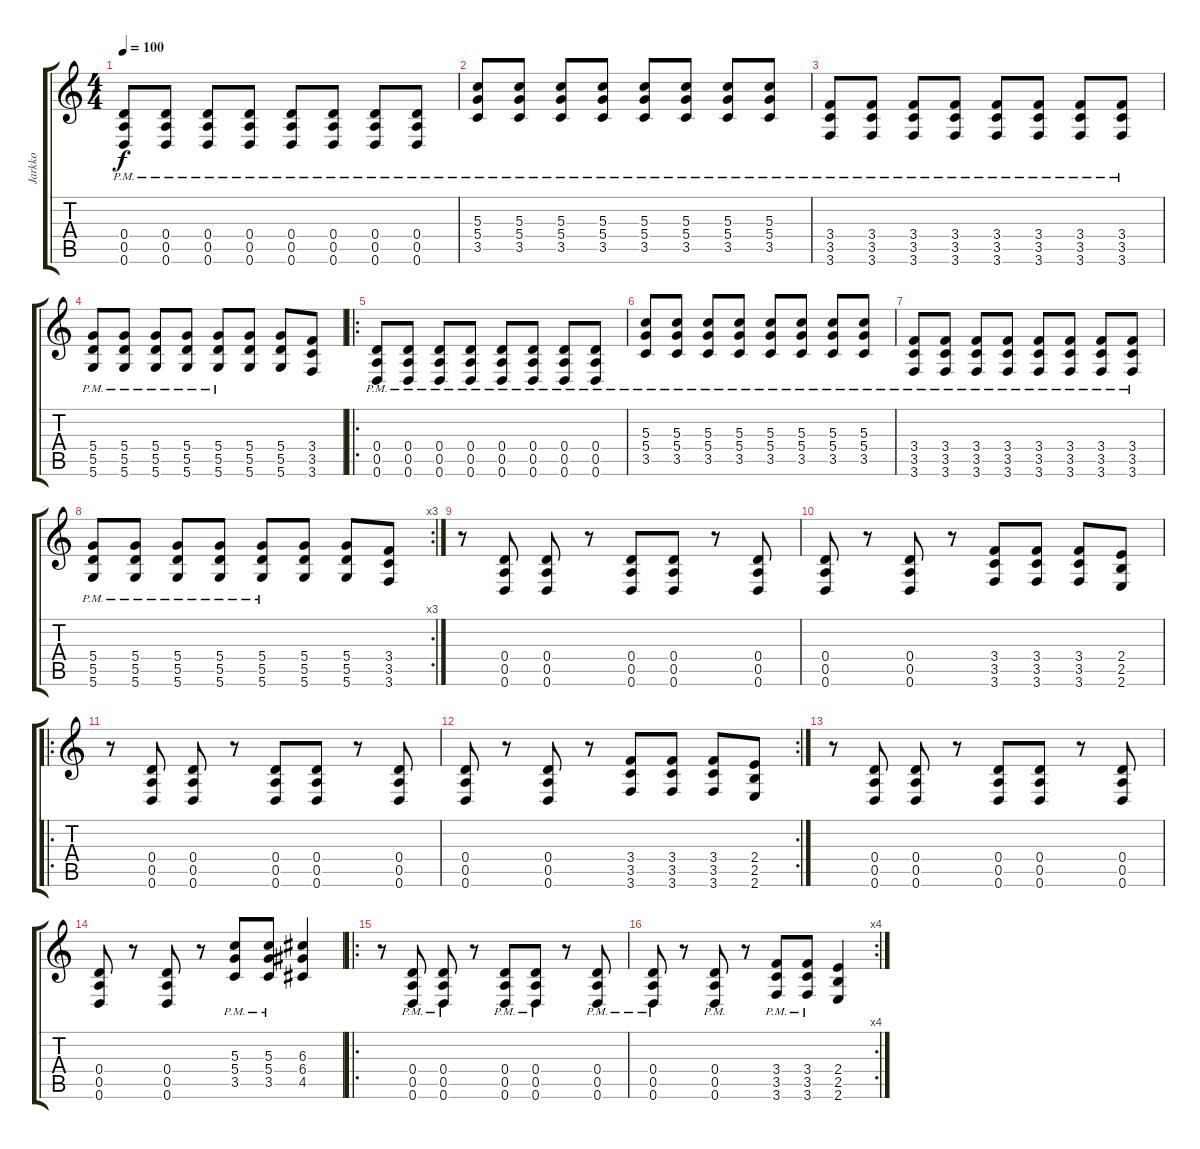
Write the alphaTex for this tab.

\track ("Jarkko" "Jarkko") {instrument distortionguitar}
\staff {score tabs}
\tuning (E4 B3 G3 D3 A2 D2) {hide}
\ts (4 4)
\tempo 100
\clef g2
\ks c
(0.4{pm} 0.5{pm} 0.6{pm}).8{dy f instrument distortionguitar} (0.4{pm} 0.5{pm} 0.6{pm}).8 (0.4{pm} 0.5{pm} 0.6{pm}).8 (0.4{pm} 0.5{pm} 0.6{pm}).8 (0.4{pm} 0.5{pm} 0.6{pm}).8 (0.4{pm} 0.5{pm} 0.6{pm}).8 (0.4{pm} 0.5{pm} 0.6{pm}).8 (0.4{pm} 0.5{pm} 0.6{pm}).8 |
(5.3{pm} 5.4{pm} 3.5{pm}).8 (5.3{pm} 5.4{pm} 3.5{pm}).8 (5.3{pm} 5.4{pm} 3.5{pm}).8 (5.3{pm} 5.4{pm} 3.5{pm}).8 (5.3{pm} 5.4{pm} 3.5{pm}).8 (5.3{pm} 5.4{pm} 3.5{pm}).8 (5.3{pm} 5.4{pm} 3.5{pm}).8 (5.3{pm} 5.4{pm} 3.5{pm}).8 |
(3.4{pm} 3.5{pm} 3.6{pm}).8 (3.4{pm} 3.5{pm} 3.6{pm}).8 (3.4{pm} 3.5{pm} 3.6{pm}).8 (3.4{pm} 3.5{pm} 3.6{pm}).8 (3.4{pm} 3.5{pm} 3.6{pm}).8 (3.4{pm} 3.5{pm} 3.6{pm}).8 (3.4{pm} 3.5{pm} 3.6{pm}).8 (3.4{pm} 3.5{pm} 3.6{pm}).8 |
(5.4{pm} 5.5{pm} 5.6{pm}).8 (5.4{pm} 5.5{pm} 5.6{pm}).8 (5.4{pm} 5.5{pm} 5.6{pm}).8 (5.4{pm} 5.5{pm} 5.6{pm}).8 (5.4{pm} 5.5{pm} 5.6{pm}).8 (5.4 5.5 5.6).8 (5.4 5.5 5.6).8 (3.4 3.5 3.6).8 |
\ro
(0.4{pm} 0.5{pm} 0.6{pm}).8 (0.4{pm} 0.5{pm} 0.6{pm}).8 (0.4{pm} 0.5{pm} 0.6{pm}).8 (0.4{pm} 0.5{pm} 0.6{pm}).8 (0.4{pm} 0.5{pm} 0.6{pm}).8 (0.4{pm} 0.5{pm} 0.6{pm}).8 (0.4{pm} 0.5{pm} 0.6{pm}).8 (0.4{pm} 0.5{pm} 0.6{pm}).8 |
(5.3{pm} 5.4{pm} 3.5{pm}).8 (5.3{pm} 5.4{pm} 3.5{pm}).8 (5.3{pm} 5.4{pm} 3.5{pm}).8 (5.3{pm} 5.4{pm} 3.5{pm}).8 (5.3{pm} 5.4{pm} 3.5{pm}).8 (5.3{pm} 5.4{pm} 3.5{pm}).8 (5.3{pm} 5.4{pm} 3.5{pm}).8 (5.3{pm} 5.4{pm} 3.5{pm}).8 |
(3.4{pm} 3.5{pm} 3.6{pm}).8 (3.4{pm} 3.5{pm} 3.6{pm}).8 (3.4{pm} 3.5{pm} 3.6{pm}).8 (3.4{pm} 3.5{pm} 3.6{pm}).8 (3.4{pm} 3.5{pm} 3.6{pm}).8 (3.4{pm} 3.5{pm} 3.6{pm}).8 (3.4{pm} 3.5{pm} 3.6{pm}).8 (3.4{pm} 3.5{pm} 3.6{pm}).8 |
\rc 3
(5.4{pm} 5.5{pm} 5.6{pm}).8 (5.4{pm} 5.5{pm} 5.6{pm}).8 (5.4{pm} 5.5{pm} 5.6{pm}).8 (5.4{pm} 5.5{pm} 5.6{pm}).8 (5.4{pm} 5.5{pm} 5.6{pm}).8 (5.4 5.5 5.6).8 (5.4 5.5 5.6).8 (3.4 3.5 3.6).8 |
r.8 (0.4 0.5 0.6).8 (0.4 0.5 0.6).8 r.8 (0.4 0.5 0.6).8 (0.4 0.5 0.6).8 r.8 (0.4 0.5 0.6).8 |
(0.4 0.5 0.6).8 r.8 (0.4 0.5 0.6).8 r.8 (3.4 3.5 3.6).8 (3.4 3.5 3.6).8 (3.4 3.5 3.6).8 (2.4 2.5 2.6).8 |
\ro
r.8 (0.4 0.5 0.6).8 (0.4 0.5 0.6).8 r.8 (0.4 0.5 0.6).8 (0.4 0.5 0.6).8 r.8 (0.4 0.5 0.6).8 |
\rc 2
(0.4 0.5 0.6).8 r.8 (0.4 0.5 0.6).8 r.8 (3.4 3.5 3.6).8 (3.4 3.5 3.6).8 (3.4 3.5 3.6).8 (2.4 2.5 2.6).8 |
r.8 (0.4 0.5 0.6).8 (0.4 0.5 0.6).8 r.8 (0.4 0.5 0.6).8 (0.4 0.5 0.6).8 r.8 (0.4 0.5 0.6).8 |
(0.4 0.5 0.6).8 r.8 (0.4 0.5 0.6).8 r.8 (5.3{pm} 5.4{pm} 3.5{pm}).8 (5.3{pm} 5.4{pm} 3.5{pm}).8 (6.3 6.4 4.5).4 |
\ro
r.8 (0.4{pm} 0.5{pm} 0.6{pm}).8 (0.4{pm} 0.5{pm} 0.6{pm}).8 r.8 (0.4{pm} 0.5{pm} 0.6{pm}).8 (0.4{pm} 0.5{pm} 0.6{pm}).8 r.8 (0.4{pm} 0.5{pm} 0.6{pm}).8 |
\rc 4
(0.4{pm} 0.5{pm} 0.6{pm}).8 r.8 (0.4{pm} 0.5{pm} 0.6{pm}).8 r.8 (3.4{pm} 3.5{pm} 3.6{pm}).8 (3.4{pm} 3.5{pm} 3.6{pm}).8 (2.4 2.5 2.6).4
